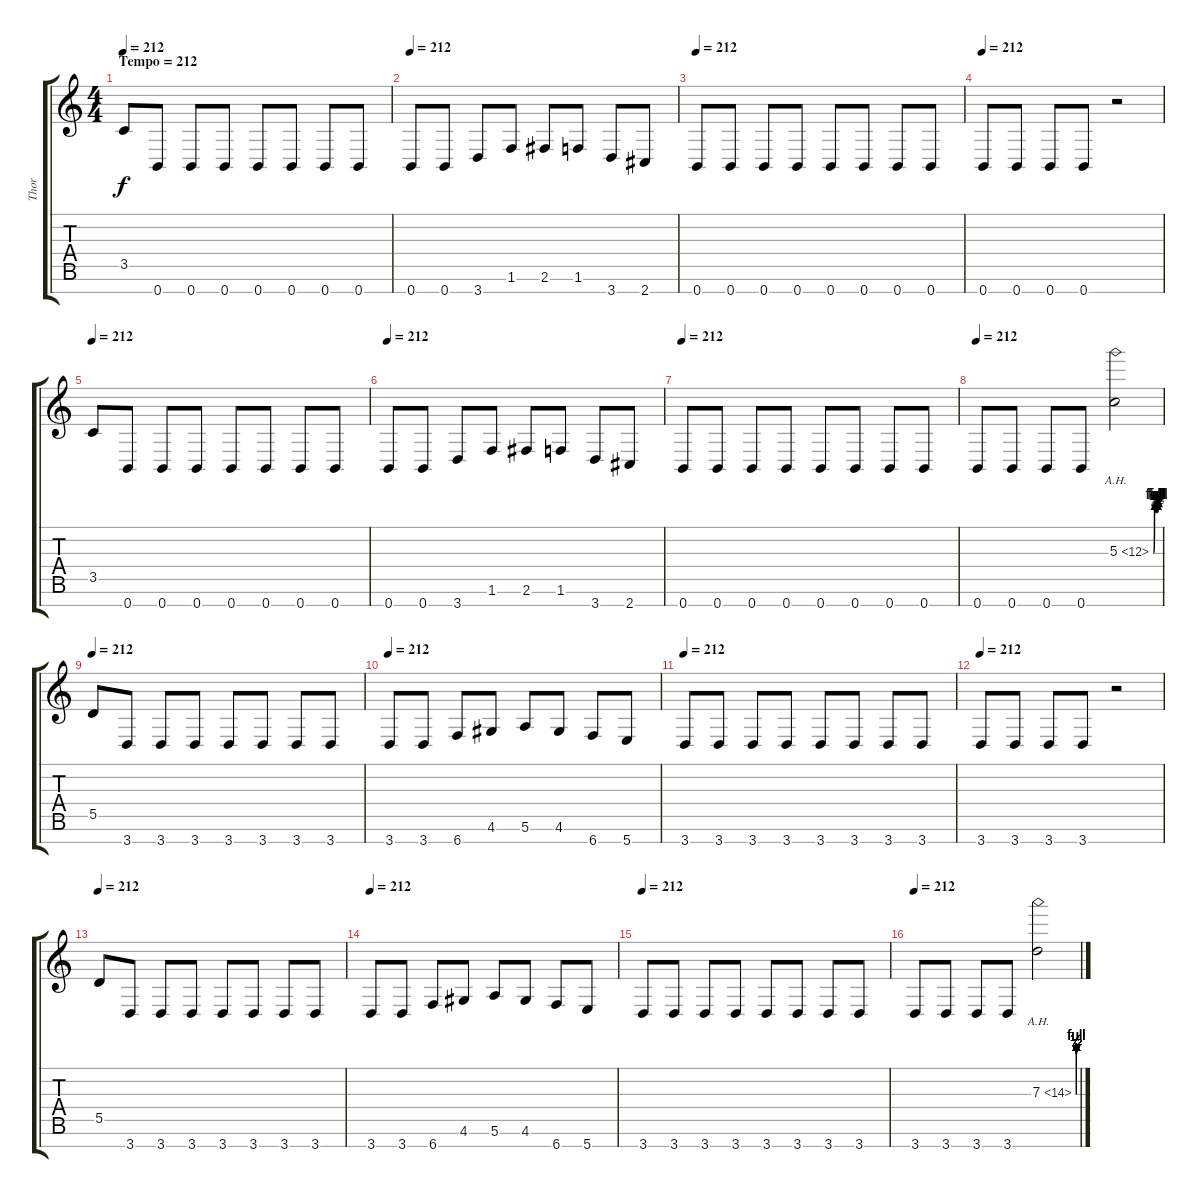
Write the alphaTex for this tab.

\track ("Thor" "Thor") {instrument distortionguitar}
\staff {score tabs}
\tuning (E4 B3 G3 D3 A2 E2 B1) {hide}
\ts (4 4)
\section ("" "Tempo = 212")
\tempo 212
\clef g2
\ks c
3.5.8{dy f} 0.7.8 0.7.8 0.7.8 0.7.8 0.7.8 0.7.8 0.7.8 |
\tempo 212
0.7.8 0.7.8 3.7.8 1.6.8 2.6.8 1.6.8 3.7.8 2.7.8 |
\tempo 212
0.7.8 0.7.8 0.7.8 0.7.8 0.7.8 0.7.8 0.7.8 0.7.8 |
\tempo 212
0.7.8 0.7.8 0.7.8 0.7.8 r.2 |
\tempo 212
3.5.8 0.7.8 0.7.8 0.7.8 0.7.8 0.7.8 0.7.8 0.7.8 |
\tempo 212
0.7.8 0.7.8 3.7.8 1.6.8 2.6.8 1.6.8 3.7.8 2.7.8 |
\tempo 212
0.7.8 0.7.8 0.7.8 0.7.8 0.7.8 0.7.8 0.7.8 0.7.8 |
\tempo 212
0.7.8 0.7.8 0.7.8 0.7.8 5.3{be (custom 0 0 10 4 15 2 19 4 25 2 30 4 35 2 40 4 46 2 50 4 55 3 60 4) ah 7}.2 |
\tempo 212
5.5.8 3.7.8 3.7.8 3.7.8 3.7.8 3.7.8 3.7.8 3.7.8 |
\tempo 212
3.7.8 3.7.8 6.7.8 4.6.8 5.6.8 4.6.8 6.7.8 5.7.8 |
\tempo 212
3.7.8 3.7.8 3.7.8 3.7.8 3.7.8 3.7.8 3.7.8 3.7.8 |
\tempo 212
3.7.8 3.7.8 3.7.8 3.7.8 r.2 |
\tempo 212
5.5.8 3.7.8 3.7.8 3.7.8 3.7.8 3.7.8 3.7.8 3.7.8 |
\tempo 212
3.7.8 3.7.8 6.7.8 4.6.8 5.6.8 4.6.8 6.7.8 5.7.8 |
\tempo 212
3.7.8 3.7.8 3.7.8 3.7.8 3.7.8 3.7.8 3.7.8 3.7.8 |
\tempo 212
3.7.8 3.7.8 3.7.8 3.7.8 7.3{be (custom 0 0 10 4 15 2 20 4 25 2 30 4 35 2 40 4 44 2 50 4 55 2 60 4) ah 7}.2
